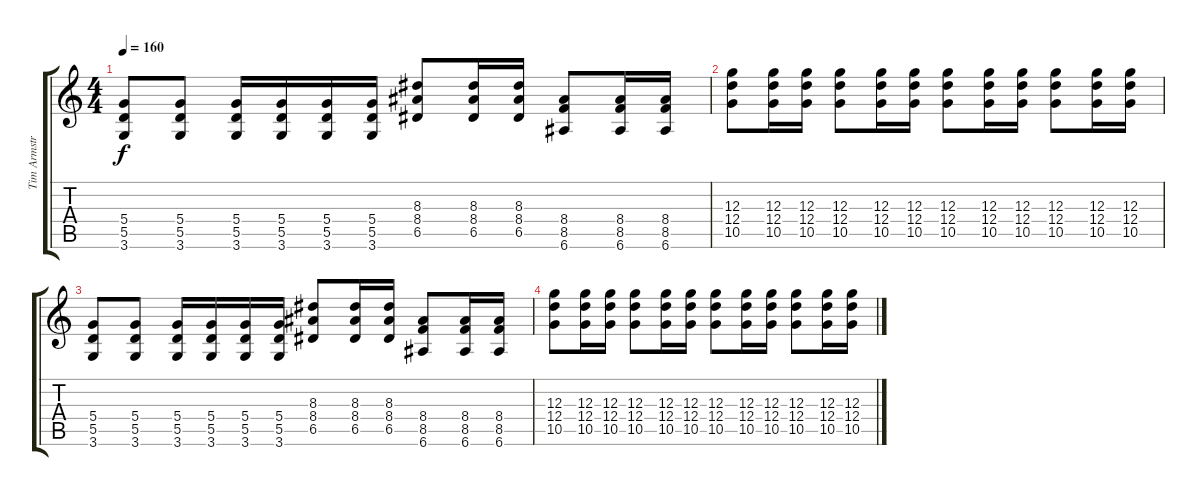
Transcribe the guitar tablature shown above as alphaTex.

\track ("Tim Armstrong" "Tim Armstr") {instrument distortionguitar}
\staff {score tabs}
\tuning (E4 B3 G3 D3 A2 E2) {hide}
\ts (4 4)
\tempo 160
\clef g2
\ks c
(5.4 5.5 3.6).8{dy f} (5.4 5.5 3.6).8 (5.4 5.5 3.6).16 (5.4 5.5 3.6).16 (5.4 5.5 3.6).16 (5.4 5.5 3.6).16 (8.3 8.4 6.5).8 (8.3 8.4 6.5).16 (8.3 8.4 6.5).16 (8.4 8.5 6.6).8 (8.4 8.5 6.6).16 (8.4 8.5 6.6).16 |
(12.3 12.4 10.5).8 (12.3 12.4 10.5).16 (12.3 12.4 10.5).16 (12.3 12.4 10.5).8 (12.3 12.4 10.5).16 (12.3 12.4 10.5).16 (12.3 12.4 10.5).8 (12.3 12.4 10.5).16 (12.3 12.4 10.5).16 (12.3 12.4 10.5).8 (12.3 12.4 10.5).16 (12.3 12.4 10.5).16 |
(5.4 5.5 3.6).8 (5.4 5.5 3.6).8 (5.4 5.5 3.6).16 (5.4 5.5 3.6).16 (5.4 5.5 3.6).16 (5.4 5.5 3.6).16 (8.3 8.4 6.5).8 (8.3 8.4 6.5).16 (8.3 8.4 6.5).16 (8.4 8.5 6.6).8 (8.4 8.5 6.6).16 (8.4 8.5 6.6).16 |
(12.3 12.4 10.5).8 (12.3 12.4 10.5).16 (12.3 12.4 10.5).16 (12.3 12.4 10.5).8 (12.3 12.4 10.5).16 (12.3 12.4 10.5).16 (12.3 12.4 10.5).8 (12.3 12.4 10.5).16 (12.3 12.4 10.5).16 (12.3 12.4 10.5).8 (12.3 12.4 10.5).16 (12.3 12.4 10.5).16
